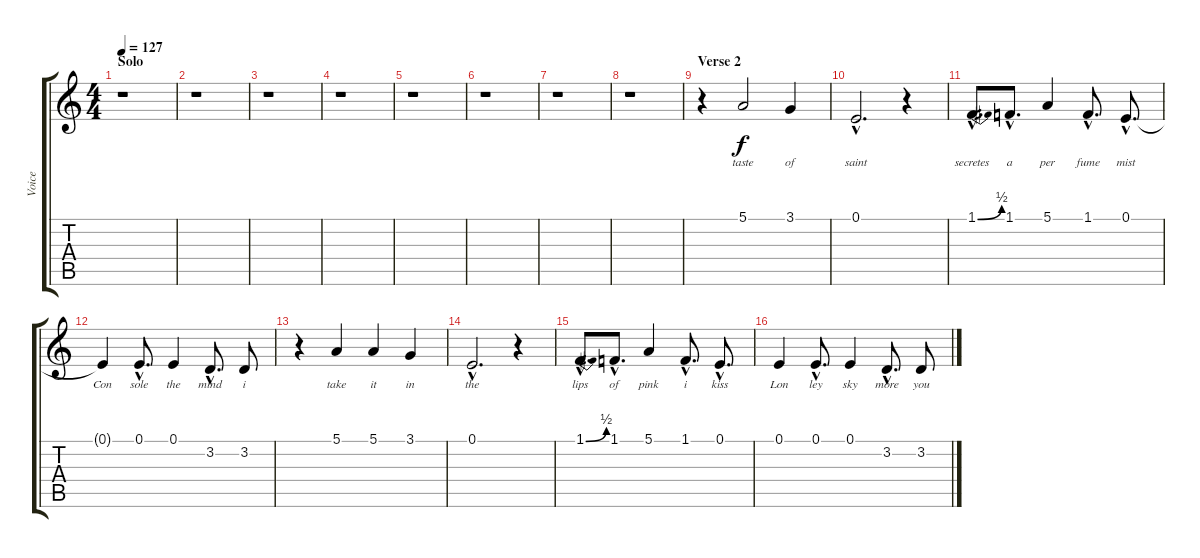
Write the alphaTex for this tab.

\track ("Voice" "Voice") {instrument lead2sawtooth}
\staff {score tabs}
\tuning (E4 B3 G3 D3 A2 E2) {hide}
\ts (4 4)
\section ("" "Solo")
\tempo 127
\clef g2
\ks c
r.1{dy f} |
r.1 |
r.1 |
r.1 |
r.1 |
r.1 |
r.1 |
r.1 |
\section ("" "Verse 2")
r.4 5.1.2{lyrics (0 "taste") lyrics (1 "") lyrics (2 "") lyrics (3 "") lyrics (4 "")} 3.1.4{lyrics (0 "of") lyrics (1 "") lyrics (2 "") lyrics (3 "") lyrics (4 "")} |
0.1{hac}.2{d lyrics (0 "saint") lyrics (1 "") lyrics (2 "") lyrics (3 "") lyrics (4 "")} r.4 |
1.1{be (bend 0 0 60 2) hac}.8{d lyrics (0 "secretes") lyrics (1 "") lyrics (2 "") lyrics (3 "") lyrics (4 "")} 1.1{hac}.8{d lyrics (0 "a") lyrics (1 "") lyrics (2 "") lyrics (3 "") lyrics (4 "")} 5.1.4{lyrics (0 "per") lyrics (1 "") lyrics (2 "") lyrics (3 "") lyrics (4 "")} 1.1{hac}.8{d lyrics (0 "fume") lyrics (1 "") lyrics (2 "") lyrics (3 "") lyrics (4 "")} 0.1{hac}.8{d lyrics (0 "mist") lyrics (1 "") lyrics (2 "") lyrics (3 "") lyrics (4 "")} |
0.1{t}.4{lyrics (0 "Con") lyrics (1 "") lyrics (2 "") lyrics (3 "") lyrics (4 "")} 0.1{hac}.8{d lyrics (0 "sole") lyrics (1 "") lyrics (2 "") lyrics (3 "") lyrics (4 "")} 0.1.4{lyrics (0 "the") lyrics (1 "") lyrics (2 "") lyrics (3 "") lyrics (4 "")} 3.2{hac}.8{d lyrics (0 "mind") lyrics (1 "") lyrics (2 "") lyrics (3 "") lyrics (4 "")} 3.2.8{lyrics (0 "i") lyrics (1 "") lyrics (2 "") lyrics (3 "") lyrics (4 "")} |
r.4 5.1.4{lyrics (0 "take") lyrics (1 "") lyrics (2 "") lyrics (3 "") lyrics (4 "")} 5.1.4{lyrics (0 "it") lyrics (1 "") lyrics (2 "") lyrics (3 "") lyrics (4 "")} 3.1.4{lyrics (0 "in") lyrics (1 "") lyrics (2 "") lyrics (3 "") lyrics (4 "")} |
0.1{hac}.2{d lyrics (0 "the") lyrics (1 "") lyrics (2 "") lyrics (3 "") lyrics (4 "")} r.4 |
1.1{be (bend 0 0 60 2) hac}.8{d lyrics (0 "lips") lyrics (1 "") lyrics (2 "") lyrics (3 "") lyrics (4 "")} 1.1{hac}.8{d lyrics (0 "of") lyrics (1 "") lyrics (2 "") lyrics (3 "") lyrics (4 "")} 5.1.4{lyrics (0 "pink") lyrics (1 "") lyrics (2 "") lyrics (3 "") lyrics (4 "")} 1.1{hac}.8{d lyrics (0 "i") lyrics (1 "") lyrics (2 "") lyrics (3 "") lyrics (4 "")} 0.1{hac}.8{d lyrics (0 "kiss") lyrics (1 "") lyrics (2 "") lyrics (3 "") lyrics (4 "")} |
0.1.4{lyrics (0 "Lon") lyrics (1 "") lyrics (2 "") lyrics (3 "") lyrics (4 "")} 0.1{hac}.8{d lyrics (0 "ley") lyrics (1 "") lyrics (2 "") lyrics (3 "") lyrics (4 "")} 0.1.4{lyrics (0 "sky") lyrics (1 "") lyrics (2 "") lyrics (3 "") lyrics (4 "")} 3.2{hac}.8{d lyrics (0 "more") lyrics (1 "") lyrics (2 "") lyrics (3 "") lyrics (4 "")} 3.2.8{lyrics (0 "you") lyrics (1 "") lyrics (2 "") lyrics (3 "") lyrics (4 "")}
